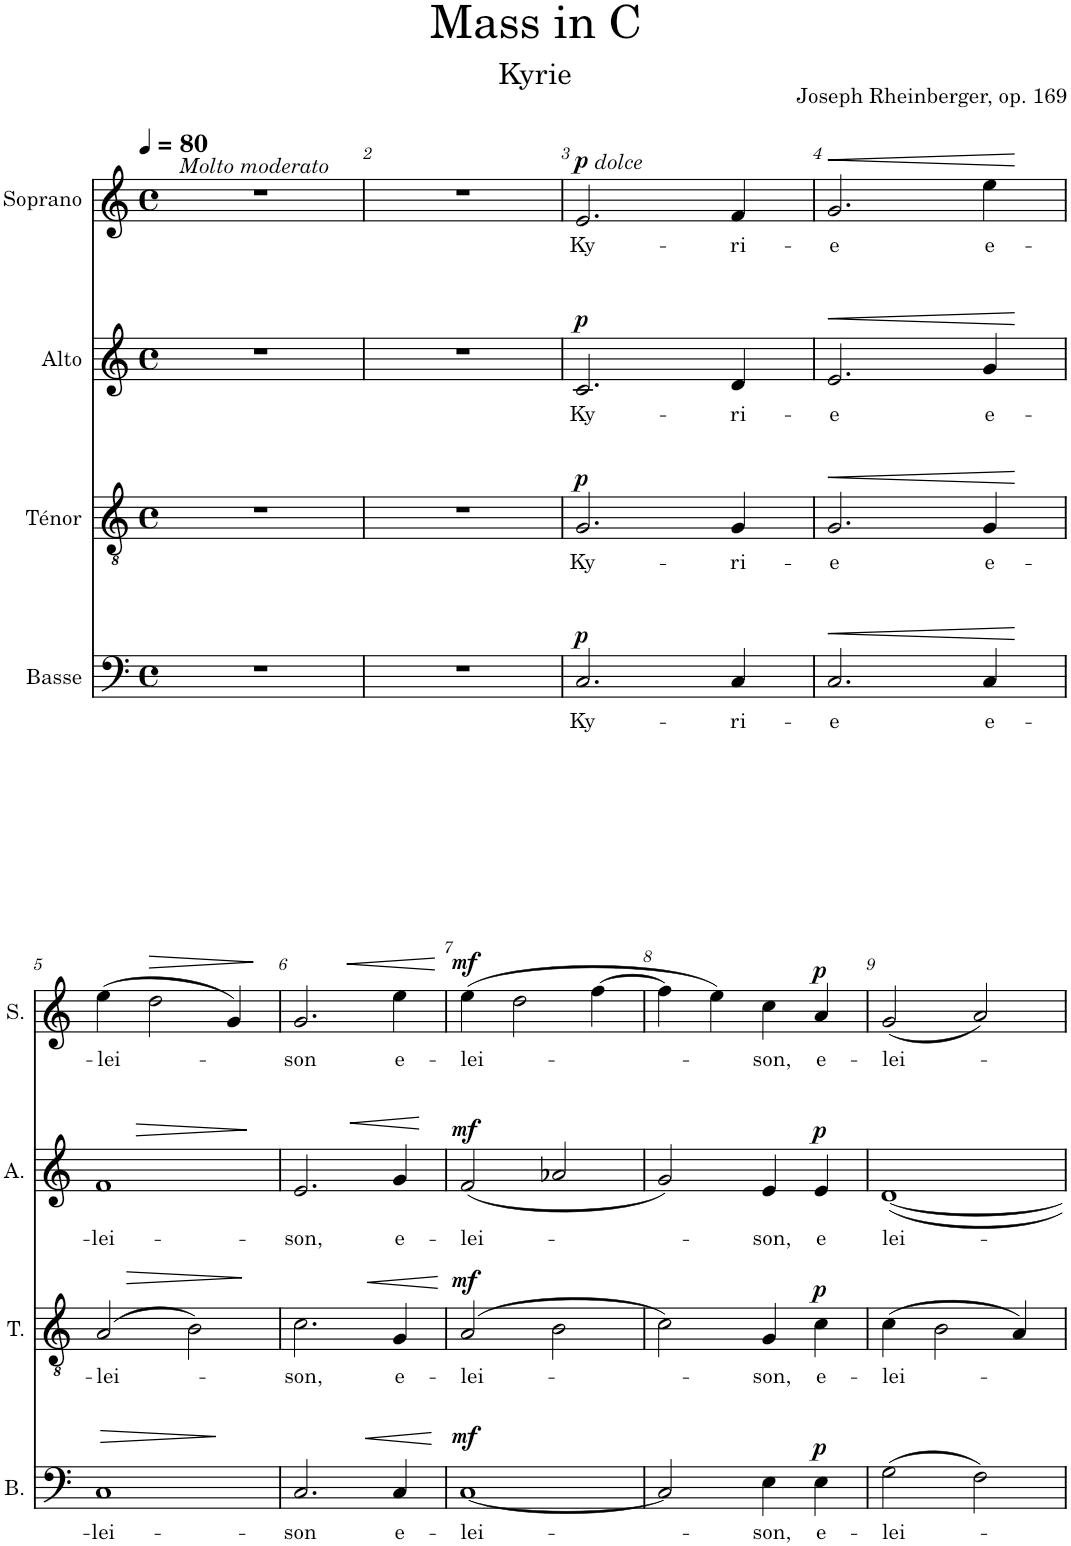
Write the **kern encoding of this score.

**kern	**text	**dynam	**kern	**text	**dynam	**kern	**text	**dynam	**kern	**text	**dynam
*part4	*part4	*part4	*part3	*part3	*part3	*part2	*part2	*part2	*part1	*part1	*part1
*staff4	*staff4	*staff4	*staff3	*staff3	*staff3	*staff2	*staff2	*staff2	*staff1	*staff1	*staff1
*I"Basse	*	*	*I"Ténor	*	*	*I"Alto	*	*	*I"Soprano	*	*
*I'B.	*	*	*I'T.	*	*	*I'A.	*	*	*I'S.	*	*
*clefF4	*	*	*clefGv2	*	*	*clefG2	*	*	*clefG2	*	*
*k[]	*	*	*k[]	*	*	*k[]	*	*	*k[]	*	*
*M4/4	*	*	*M4/4	*	*	*M4/4	*	*	*M4/4	*	*
*met(c)	*	*	*met(c)	*	*	*met(c)	*	*	*met(c)	*	*
*MM80	*	*	*MM80	*	*	*MM80	*	*	*MM80	*	*
=1	=1	=1	=1	=1	=1	=1	=1	=1	=1	=1	=1
!	!	!	!	!	!	!	!	!	!LO:TX:a:i:t=Molto moderato	!	!
1r	.	.	1r	.	.	1r	.	.	1r	.	.
=2	=2	=2	=2	=2	=2	=2	=2	=2	=2	=2	=2
1r	.	.	1r	.	.	1r	.	.	1r	.	.
=3	=3	=3	=3	=3	=3	=3	=3	=3	=3	=3	=3
!	!	!	!	!	!	!	!	!	!LO:TX:a:i:t=dolce	!	!
!	!LO:LY:b	!LO:DY:a	!	!LO:LY:b	!LO:DY:a	!	!LO:LY:b	!LO:DY:a	!	!LO:LY:b	!LO:DY:a
2.C/	Ky-	p	2.G/	Ky-	p	2.c/	Ky-	p	2.e/	Ky-	p
!	!LO:LY:b	!	!	!LO:LY:b	!	!	!LO:LY:b	!	!	!LO:LY:b	!
4C/	-ri-	.	4G/	-ri-	.	4d/	-ri-	.	4f/	-ri-	.
=4	=4	=4	=4	=4	=4	=4	=4	=4	=4	=4	=4
!	!LO:LY:b	!LO:HP:b	!	!LO:LY:b	!LO:HP:b	!	!LO:LY:b	!LO:HP:b	!	!LO:LY:b	!LO:HP:b
2.C/	-e	<	2.G/	-e	<	2.e/	-e	<	2.g/	-e	<
!	!LO:LY:b	!	!	!LO:LY:b	!	!	!LO:LY:b	!	!	!LO:LY:b	!
4C/	e-	.	4G/	e-	.	4g/	e-	.	4ee\	e-	.
.	.	[	.	.	[	.	.	[	.	.	[
!!LO:LB:g=z
=5	=5	=5	=5	=5	=5	=5	=5	=5	=5	=5	=5
!	!LO:LY:b	!LO:HP:b	!	!LO:LY:b	!	!	!LO:LY:b	!LO:HP:b	!	!LO:LY:b	!
1C	-lei-	>	(2A/	-lei-	.	1f	-lei-	>	(4ee\	-lei-	.
!	!	!	!	!	!	!	!	!	!	!	!LO:HP:b
.	.	.	.	.	.	.	.	.	2dd\	.	>
!	!	!	!	!	!LO:HP:b	!	!	!	!	!	!
.	.	.	2B\)	.	>	.	.	.	.	.	.
.	.	.	.	.	.	.	.	.	4g/)	.	.
.	.	]	.	.	]	.	.	.	.	.	]
=6	=6	=6	=6	=6	=6	=6	=6	=6	=6	=6	=6
!	!LO:LY:b	!	!	!LO:LY:b	!	!	!LO:LY:b	!	!	!LO:LY:b	!
2.C/	-son	.	2.c\	-son,	.	2.e/	-son,	.	2.g/	-son	.
!	!LO:LY:b	!LO:HP:b	!	!LO:LY:b	!LO:HP:b	!	!LO:LY:b	!LO:HP:n=1:b	!	!LO:LY:b	!LO:HP:b
4C/	e-	<	4G/	e-	<	4g/	e-	] <	4ee\	e-	<
.	.	[	.	.	[	.	.	[	.	.	[
=7	=7	=7	=7	=7	=7	=7	=7	=7	=7	=7	=7
!	!LO:LY:b	!LO:DY:a	!	!LO:LY:b	!LO:DY:a	!	!LO:LY:b	!LO:DY:a	!	!LO:LY:b	!LO:DY:a
[1C	-lei-	mf	(2A/	-lei-	mf	(2f/	-lei-	mf	(4ee\	-lei-	mf
.	.	.	.	.	.	.	.	.	2dd\	.	.
.	.	.	2B\	.	.	2a-X/	.	.	.	.	.
.	.	.	.	.	.	.	.	.	[4ff\	.	.
=8	=8	=8	=8	=8	=8	=8	=8	=8	=8	=8	=8
2C/]	.	.	2c\)	.	.	2g/)	.	.	4ff\]	.	.
.	.	.	.	.	.	.	.	.	4ee\)	.	.
!	!LO:LY:b	!	!	!LO:LY:b	!	!	!LO:LY:b	!	!	!LO:LY:b	!
4E\	-son,	.	4G/	-son,	.	4e/	-son,	.	4cc\	-son,	.
!	!LO:LY:b	!LO:DY:a	!	!LO:LY:b	!LO:DY:a	!	!LO:LY:b	!LO:DY:a	!	!LO:LY:b	!LO:DY:a
4E\	e-	p	4c\	e-	p	4e/	e	p	4a/	e-	p
=9	=9	=9	=9	=9	=9	=9	=9	=9	=9	=9	=9
!	!LO:LY:b	!	!	!LO:LY:b	!	!	!LO:LY:b	!	!	!LO:LY:b	!
(2G\	-lei-	.	(4c\	-lei-	.	[1d	lei-	.	(2g/	-lei-	.
.	.	.	2B\	.	.	.	.	.	.	.	.
2F\)	.	.	.	.	.	.	.	.	2a/)	.	.
.	.	.	4A/)	.	.	.	.	.	.	.	.
=	=	=	=	=	=	=	=	=	=	=	=
*-	*-	*-	*-	*-	*-	*-	*-	*-	*-	*-	*-
